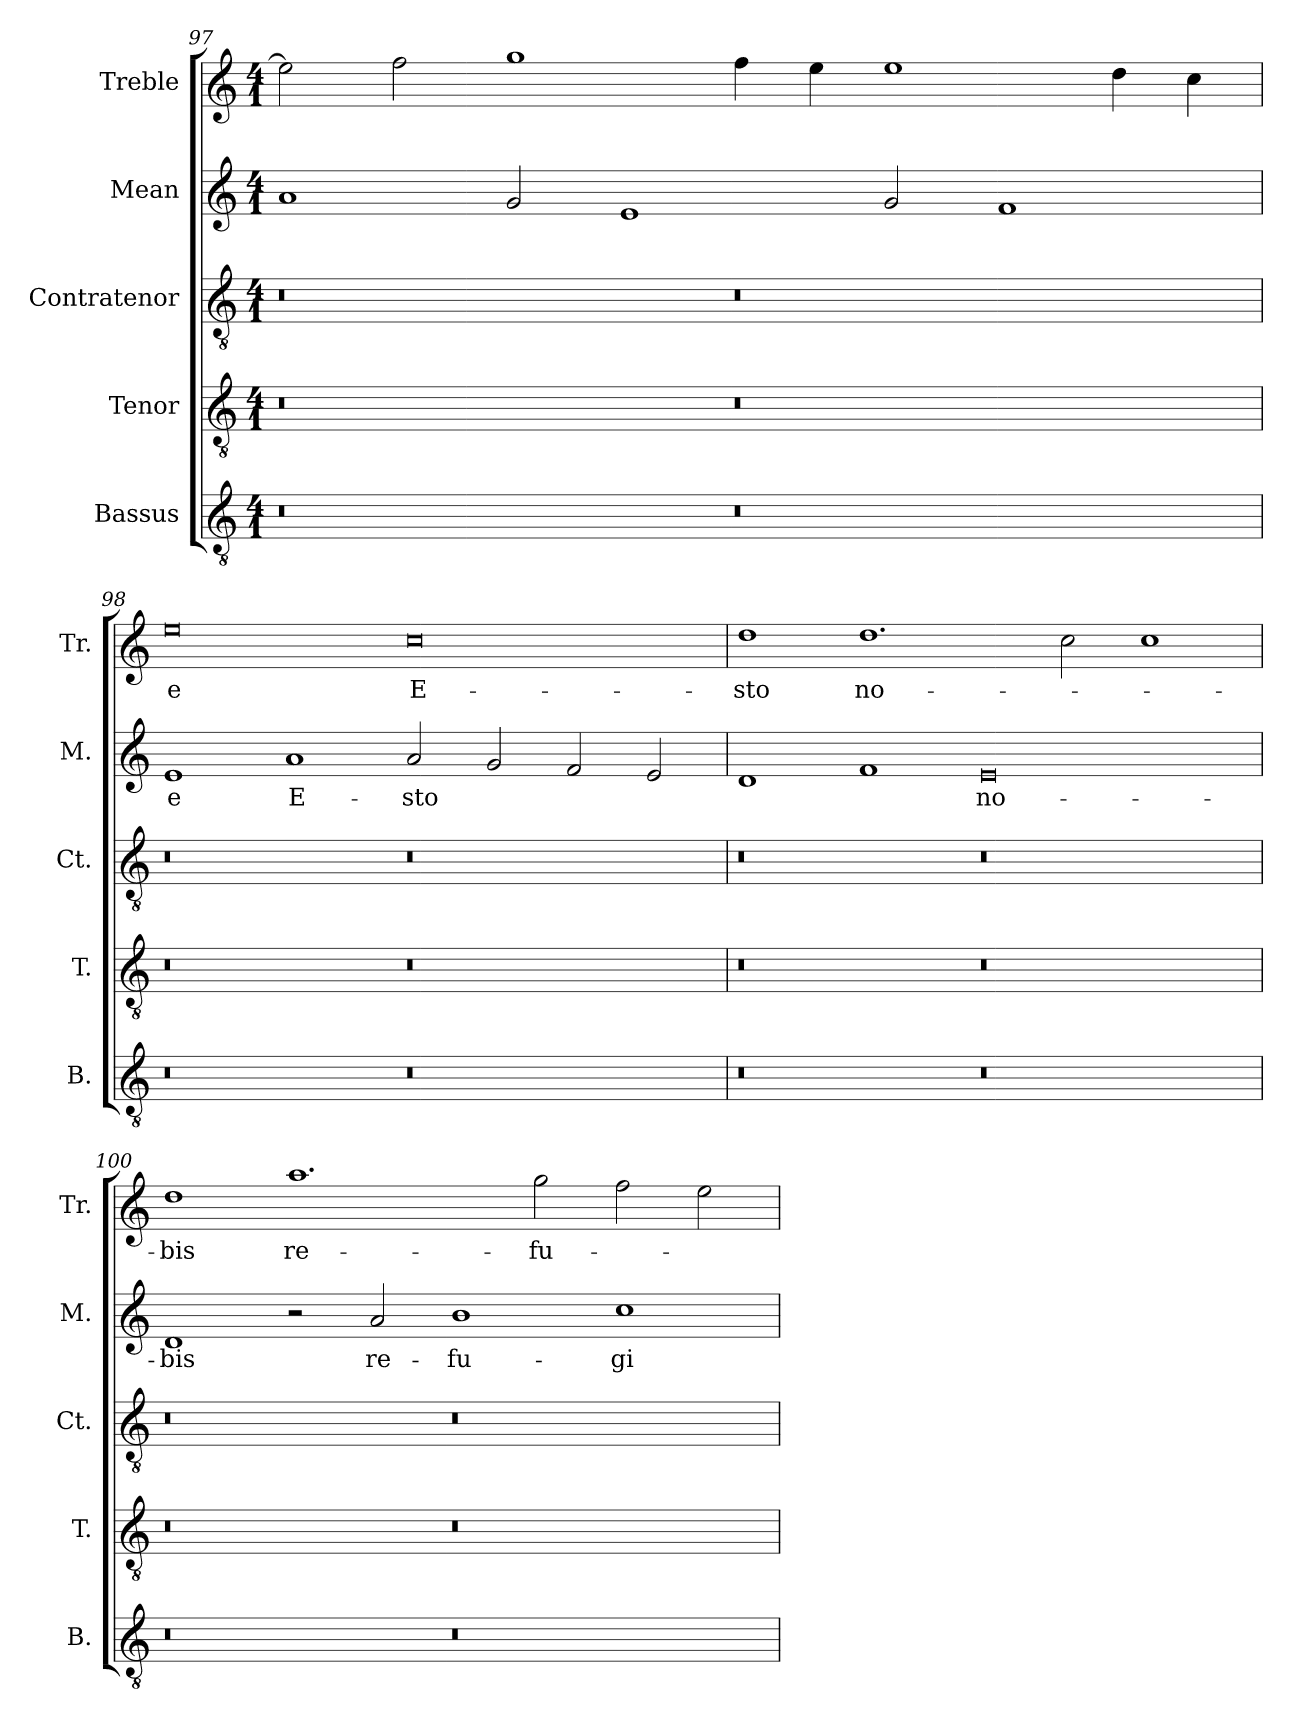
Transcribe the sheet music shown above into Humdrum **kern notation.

**kern	**kern	**kern	**kern	**text	**kern	**text
*part5	*part4	*part3	*part2	*part2	*part1	*part1
*staff5	*staff4	*staff3	*staff2	*staff2	*staff1	*staff1
*I"Bassus	*I"Tenor	*I"Contratenor	*I"Mean	*	*I"Treble	*
*I'B.	*I'T.	*I'Ct.	*I'M.	*	*I'Tr.	*
!!LO:PB:g=z
*clefGv2	*clefGv2	*clefGv2	*clefG2	*	*clefG2	*
*ITrd7c12	*ITrd7c12	*ITrd7c12	*	*	*	*
*k[]	*k[]	*k[]	*k[]	*	*k[]	*
*	*	*C:	*C:	*	*C:	*
*M4/1	*M4/1	*M4/1	*M4/1	*	*M4/1	*
=97	=97	=97	=97	=97	=97	=97
0r	0r	0r	1ai	.	2eei\]	.
.	.	.	.	.	2ffi\	.
.	.	.	2gi/	.	1ggi	.
.	.	.	1ei	.	.	.
0r	0r	0r	.	.	4ffi\	.
.	.	.	.	.	4eei\	.
.	.	.	2gi/	.	1eei	.
.	.	.	1fi	.	.	.
.	.	.	.	.	4ddi\	.
.	.	.	.	.	4cci\	.
=98`	=98`	=98`	=98`	=98`	=98`	=98`
!	!	!	!	!LO:LY:b:color=#000000	!	!
!	!	!	!	!	!	!LO:LY:b:color=#000000
0r	0r	0r	1ei	-e	0eei	-e
!	!	!	!	!LO:LY:b:color=#000000	!	!
.	.	.	1ai	E-	.	.
!	!	!	!	!LO:LY:b:color=#000000	!	!
!	!	!	!	!	!	!LO:LY:b:color=#000000
0r	0r	0r	2ai/	-sto	0cci	E-
.	.	.	2gi/	.	.	.
.	.	.	2fi/	.	.	.
.	.	.	2ei/	.	.	.
=99`	=99`	=99`	=99`	=99`	=99`	=99`
!	!	!	!	!	!	!LO:LY:b:color=#000000
0r	0r	0r	1di	.	1ddi	-sto
!	!	!	!	!	!	!LO:LY:b:color=#000000
.	.	.	1fi	.	1.ddi	no-
!	!	!	!	!LO:LY:b:color=#000000	!	!
0r	0r	0r	0ei	no-	.	.
.	.	.	.	.	2cci\	.
.	.	.	.	.	1cci	.
!!LO:LB:g=z
=100`	=100`	=100`	=100`	=100`	=100`	=100`
!	!	!	!	!LO:LY:b:color=#000000	!	!
!	!	!	!	!	!	!LO:LY:b:color=#000000
0r	0r	0r	1di	-bis	1ddi	-bis
!	!	!	!	!	!	!LO:LY:b:color=#000000
.	.	.	2r	.	1.aai	re-
!	!	!	!	!LO:LY:b:color=#000000	!	!
.	.	.	2ai/	re-	.	.
!	!	!	!	!LO:LY:b:color=#000000	!	!
0r	0r	0r	1bi	-fu-	.	.
!	!	!	!	!	!	!LO:LY:b:color=#000000
.	.	.	.	.	2ggi\	-fu-
!	!	!	!	!LO:LY:b:color=#000000	!	!
.	.	.	1cci	-gi-	2ffi\	.
.	.	.	.	.	2eei\	.
=`	=`	=`	=`	=`	=`	=`
*-	*-	*-	*-	*-	*-	*-
